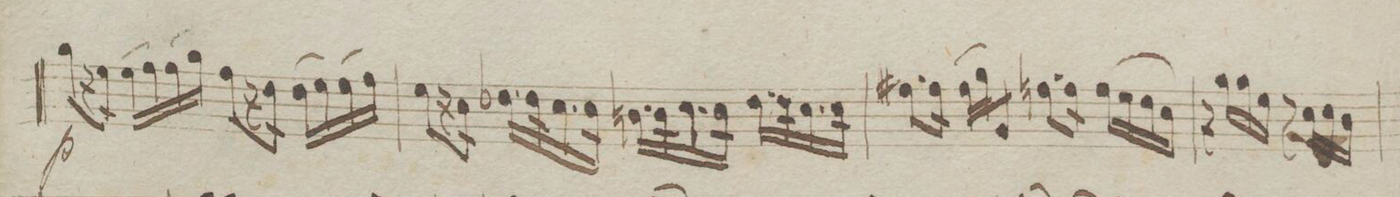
**kern	**dynam
*I"Violin 1mo	*
*clefG2	*
*k[b-e-a-]	*
*met(c)	*
*M4/4	*
8gg\L	p
16r	.
16ee-\Jk	.
(16ee-\LL	.
16ff\)	.
(16ff\	.
16gg\JJ)	.
8ff\L	.
16r	.
16dd\Jk	.
(16dd\LL	.
16ee-\)	.
(16ee-\	.
16ff\JJ)	.
=7	=7
8ee-\L	.
16r	.
16cc\Jk	.
16.dd-X\LL	.
32dd-\K	.
16.cc\	.
32cc\JJk	.
16.bn\LL	.
32b\K	.
16.cc\	.
32cc\JJk	.
16.dd-\LL	.
32dd-\K	.
16.cc\	.
32cc\JJk	.
=8	=8
8.ff#X\L	.
16ff#\Jk	.
(16ff#\LL	.
16gg\J)	.
8g/J	.
8.ffn\L	.
16ff\Jk	.
(16ff\LL	.
16ee-\	.
16dd\	.
16cc\JJ)	.
=9	=9
16r	.
16gg\LL	.
16gg\	.
16ee-\JJ	.
16r	.
16cc\LL	.
16cc\	.
16b-\JJ	.
*-	*-
